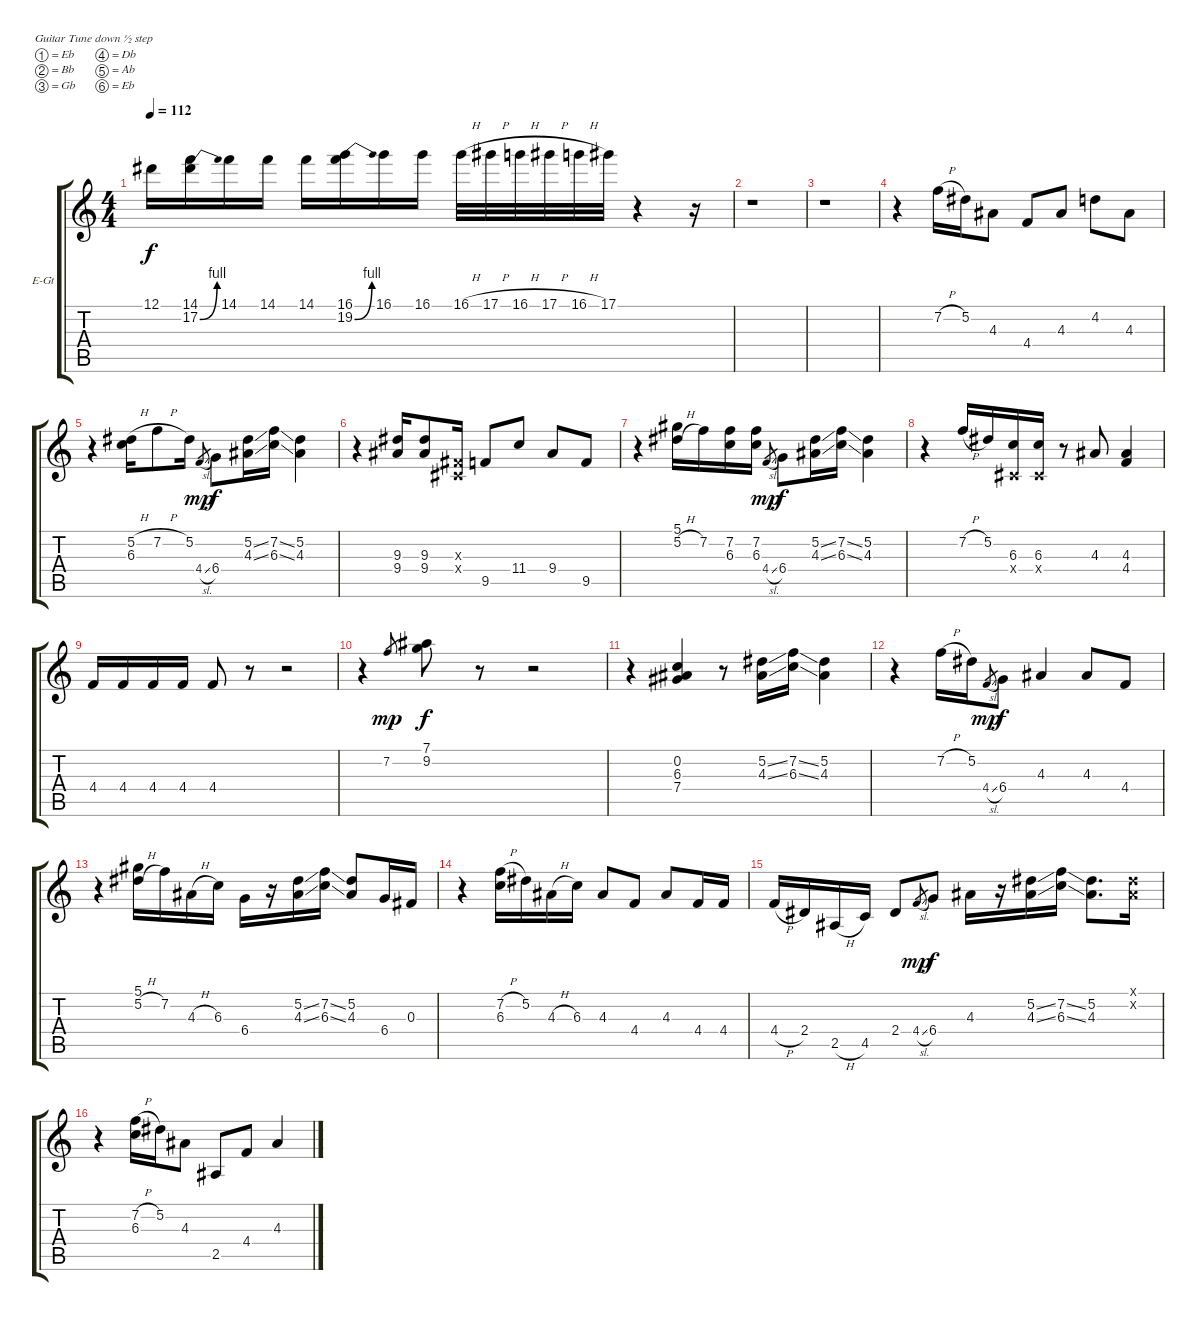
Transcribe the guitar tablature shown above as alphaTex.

\bracketExtendMode groupsimilarinstruments
\firstSystemTrackNameOrientation horizontal
\otherSystemsTrackNameOrientation horizontal
\track ("Guitar I" "E-Gt") {instrument overdrivenguitar}
\staff {score tabs}
\tuning (Eb4 Bb3 Gb3 Db3 Ab2 Eb2)
\ts (4 4)
\tempo 112
\clef g2
\ks c
12.1.16{dy f} (14.1 17.2{be (bend 0 0 60 4)}).16 14.1.16 14.1.16 14.1.16 (16.1 19.2{be (bend 0 0 60 4)}).16 16.1.16 16.1.16 16.1{h}.32 17.1{h}.32 16.1{h}.32 17.1{h}.32 16.1{h}.32 17.1.32 r.4 r.16 |
r.1 |
r.1 |
r.4 7.2{h}.16 5.2.16 4.3.8 4.4.8 4.3.8 4.2.8 4.3.8 |
r.4 (5.2{h} 6.3).16 7.2{h}.8 5.2.16 4.4{sl}.8{gr dy mp} 6.4.8{dy f} (5.2{ss} 4.3{ss}).16 (7.2{ss} 6.3{ss}).16 (5.2 4.3).4 |
r.4 (9.3 9.4).16 (9.3 9.4).8 (0.3{x} 0.4{x}).16 9.5.8 11.4.8 9.4.8 9.5.8 |
r.4 (5.1 5.2{h}).16 7.2.16 (7.2 6.3).16 (7.2 6.3).16 4.4{sl}.8{gr dy mp} 6.4.8{dy f} (5.2{ss} 4.3{ss}).16 (7.2{ss} 6.3{ss}).16 (5.2 4.3).4 |
r.4 7.2{h}.16 5.2.16 (6.3 0.4{x}).16 (6.3 0.4{x}).16 r.8 4.3.8 (4.3 4.4).4 |
4.4.16 4.4.16 4.4.16 4.4.16 4.4.8 r.8 r.2 |
r.4 7.2.8{gr dy mp} (7.1 9.2).8{dy f} r.8 r.2 |
r.4 (0.2 6.3 7.4).4 r.8 (5.2{ss} 4.3{ss}).16 (7.2{ss} 6.3{ss}).16 (5.2 4.3).4 |
r.4 7.2{h}.16 5.2.16 4.4{sl}.8{gr dy mp} 6.4.8{dy f} 4.3.4 4.3.8 4.4.8 |
r.4 (5.1 5.2{h}).16 7.2.16 4.3{h}.16 6.3.16 6.4.16 r.16 (5.2{ss} 4.3{ss}).16 (7.2{ss} 6.3{ss}).16 (5.2 4.3).8 6.4.16 0.3.16 |
r.4 (7.2{h} 6.3).16 5.2.16 4.3{h}.16 6.3.16 4.3.8 4.4.8 4.3.8 4.4.16 4.4.16 |
4.4{h}.16 2.4.16 2.5{h}.16 4.5.16 2.4.8 4.4{sl}.8{gr dy mp} 6.4.8{dy f} 4.3.16 r.16 (5.2{ss} 4.3{ss}).16 (7.2{ss} 6.3{ss}).16 (5.2 4.3).8{d} (0.1{x} 0.2{x}).16 |
r.4 (7.2{h} 6.3).16 5.2.16 4.3.8 2.5.8 4.4.8 4.3.4
